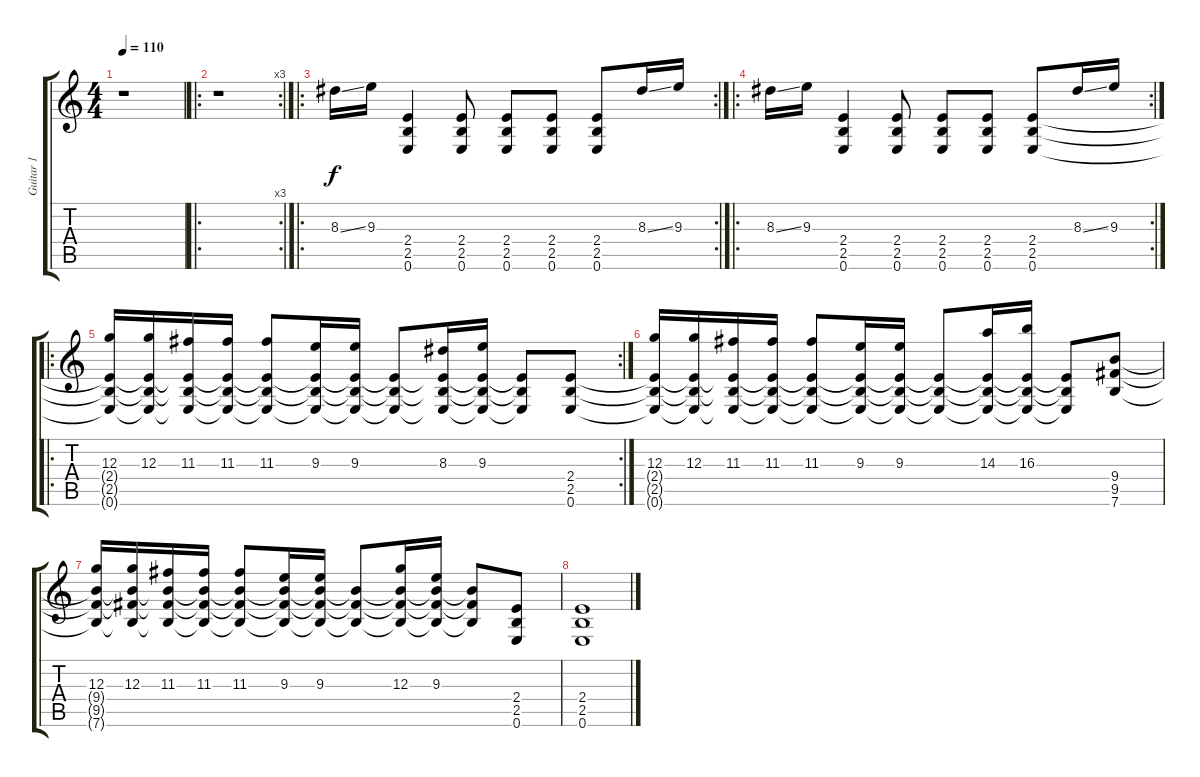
\track ("Guitar 1" "Guitar 1") {instrument distortionguitar}
\staff {score tabs}
\tuning (E4 B3 G3 D3 A2 E2) {hide}
\ts (4 4)
\tempo 110
\clef g2
\ks c
r.1{dy f} |
\ro
\rc 3
r.1 |
\ro
\rc 2
8.3{ss}.16 9.3.16 (2.4 2.5 0.6).4 (2.4 2.5 0.6).8 (2.4 2.5 0.6).8 (2.4 2.5 0.6).8 (2.4 2.5 0.6).8 8.3{ss}.16 9.3.16 |
\ro
\rc 2
8.3{ss}.16 9.3.16 (2.4 2.5 0.6).4 (2.4 2.5 0.6).8 (2.4 2.5 0.6).8 (2.4 2.5 0.6).8 (2.4 2.5 0.6).8 8.3{ss}.16 9.3.16 |
\ro
\rc 2
(12.3 2.4{t} 2.5{t} 0.6{t}).16 (12.3 2.4{t} 2.5{t} 0.6{t}).16 (11.3 2.4{t} 2.5{t} 0.6{t}).16 (11.3 2.4{t} 2.5{t} 0.6{t}).16 (11.3 2.4{t} 2.5{t} 0.6{t}).8 (9.3 2.4{t} 2.5{t} 0.6{t}).16 (9.3 2.4{t} 2.5{t} 0.6{t}).16 (2.4{t} 2.5{t} 0.6{t}).8 (8.3 2.4{t} 2.5{t} 0.6{t}).16 (9.3 2.4{t} 2.5{t} 0.6{t}).16 (2.4{t} 2.5{t} 0.6{t}).8 (2.4 2.5 0.6).8 |
(12.3 2.4{t} 2.5{t} 0.6{t}).16 (12.3 2.4{t} 2.5{t} 0.6{t}).16 (11.3 2.4{t} 2.5{t} 0.6{t}).16 (11.3 2.4{t} 2.5{t} 0.6{t}).16 (11.3 2.4{t} 2.5{t} 0.6{t}).8 (9.3 2.4{t} 2.5{t} 0.6{t}).16 (9.3 2.4{t} 2.5{t} 0.6{t}).16 (2.4{t} 2.5{t} 0.6{t}).8 (14.3 2.4{t} 2.5{t} 0.6{t}).16 (16.3 2.4{t} 2.5{t} 0.6{t}).16 (2.4{t} 2.5{t} 0.6{t}).8 (9.4 9.5 7.6).8 |
(12.3 9.4{t} 9.5{t} 7.6{t}).16 (12.3 9.4{t} 9.5{t} 7.6{t}).16 (11.3 9.4{t} 9.5{t} 7.6{t}).16 (11.3 9.4{t} 9.5{t} 7.6{t}).16 (11.3 9.4{t} 9.5{t} 7.6{t}).8 (9.3 9.4{t} 9.5{t} 7.6{t}).16 (9.3 9.4{t} 9.5{t} 7.6{t}).16 (9.4{t} 9.5{t} 7.6{t}).8 (12.3 9.4{t} 9.5{t} 7.6{t}).16 (9.3 9.4{t} 9.5{t} 7.6{t}).16 (9.4{t} 9.5{t} 7.6{t}).8 (2.4 2.5 0.6).8 |
(2.4 2.5 0.6).1
